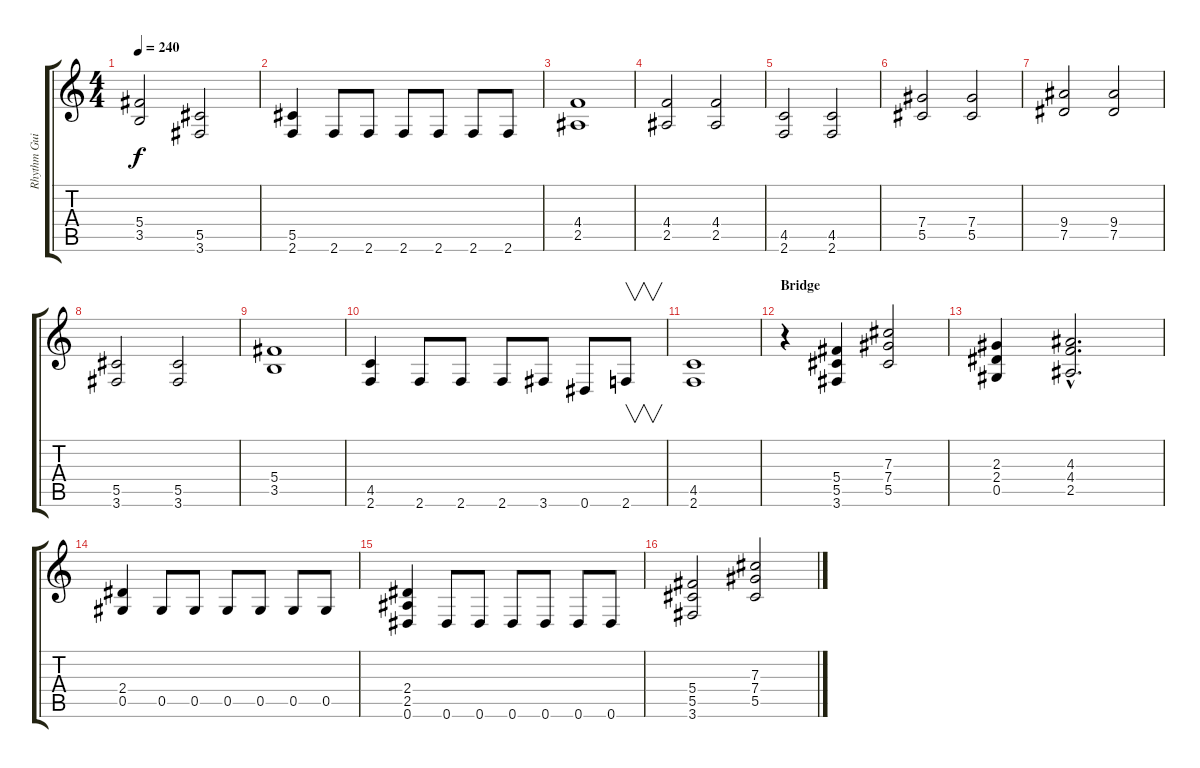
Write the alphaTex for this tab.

\track ("Rhythm Guitar" "Rhythm Gui") {instrument distortionguitar}
\staff {score tabs}
\tuning (Eb4 Bb3 Gb3 Db3 Ab2 Eb2) {hide}
\ts (4 4)
\tempo 240
\clef g2
\ks c
(5.4 3.5).2{dy f} (5.5 3.6).2 |
(5.5 2.6).4 2.6.8 2.6.8 2.6.8 2.6.8 2.6.8 2.6.8 |
(4.4 2.5).1 |
(4.4 2.5).2 (4.4 2.5).2 |
(4.5 2.6).2 (4.5 2.6).2 |
(7.4 5.5).2 (7.4 5.5).2 |
(9.4 7.5).2 (9.4 7.5).2 |
(5.5 3.6).2 (5.5 3.6).2 |
(5.4 3.5).1 |
(4.5 2.6).4 2.6.8 2.6.8 2.6.8 3.6.8 0.6.8 2.6.8{v} |
(4.5 2.6).1 |
\section ("" "Bridge")
r.4 (5.4 5.5 3.6).4 (7.3 7.4 5.5).2 |
(2.3 2.4 0.5).4 (4.3{hac} 4.4{hac} 2.5{hac}).2{d} |
(2.4 0.5).4 0.5.8 0.5.8 0.5.8 0.5.8 0.5.8 0.5.8 |
(2.4 2.5 0.6).4 0.6.8 0.6.8 0.6.8 0.6.8 0.6.8 0.6.8 |
(5.4 5.5 3.6).2 (7.3 7.4 5.5).2
